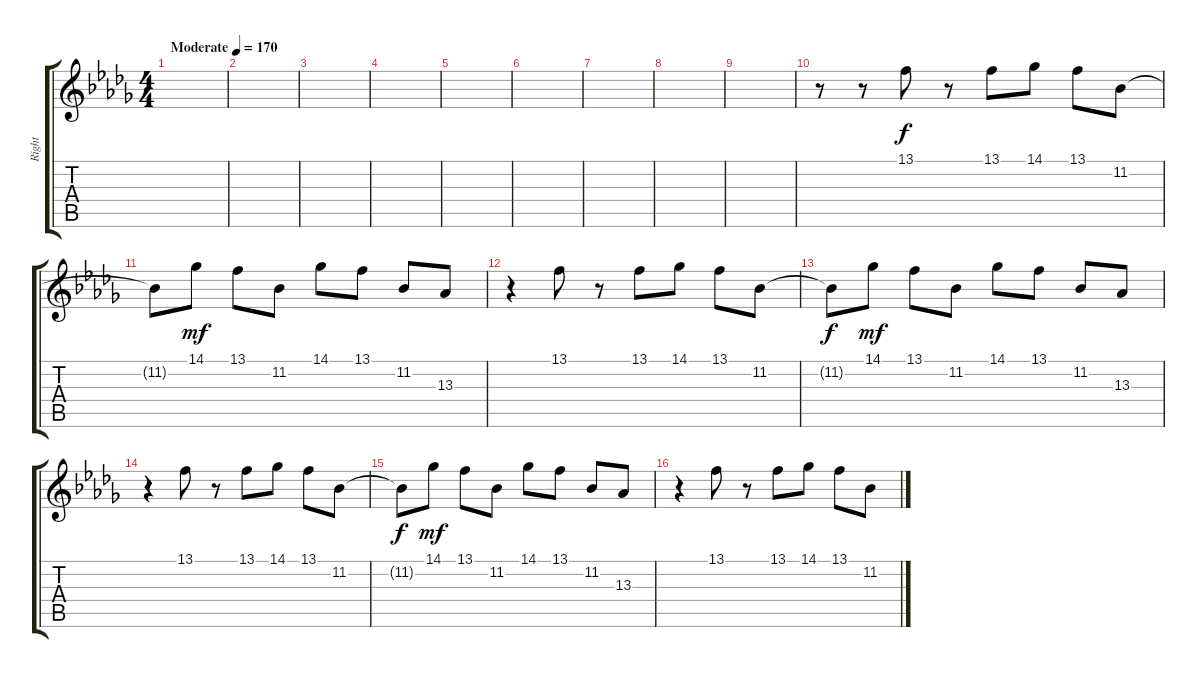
\track ("Right" "Right") {instrument acousticgrandpiano}
\staff {score tabs}
\tuning (E4 B3 G3 D3 A2 E2) {hide}
\ts (4 4)
\tempo (170 "Moderate")
\clef g2
\ks db
|
|
|
|
|
|
|
|
|
r.8 r.8 13.1.8 r.8 13.1.8 14.1.8 13.1.8 11.2.8 |
11.2{t}.8{dy f} 14.1.8{dy mf} 13.1.8 11.2.8 14.1.8 13.1.8 11.2.8 13.3.8 |
r.4 13.1.8 r.8 13.1.8 14.1.8 13.1.8 11.2.8 |
11.2{t}.8{dy f} 14.1.8{dy mf} 13.1.8 11.2.8 14.1.8 13.1.8 11.2.8 13.3.8 |
r.4 13.1.8 r.8 13.1.8 14.1.8 13.1.8 11.2.8 |
11.2{t}.8{dy f} 14.1.8{dy mf} 13.1.8 11.2.8 14.1.8 13.1.8 11.2.8 13.3.8 |
r.4 13.1.8 r.8 13.1.8 14.1.8 13.1.8 11.2.8
